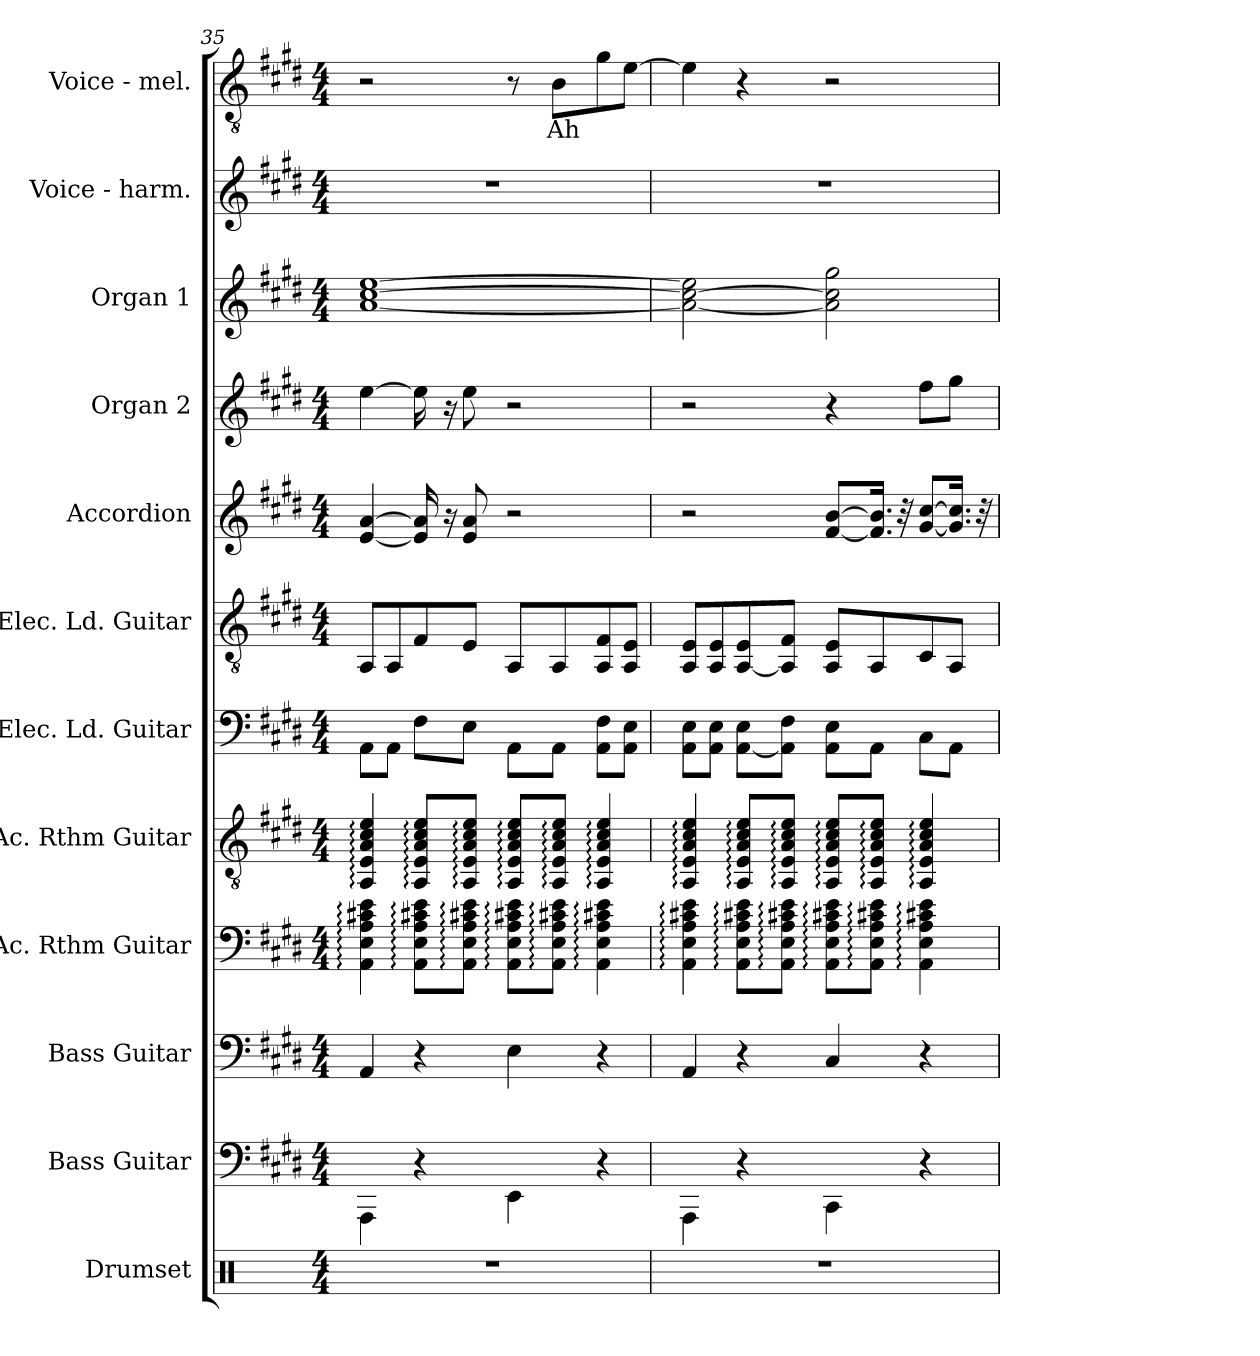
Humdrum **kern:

**kern	**kern	**kern	**kern	**kern	**kern	**kern	**kern	**kern	**kern	**kern	**kern	**text
*part12	*part11	*part10	*part9	*part8	*part7	*part6	*part5	*part4	*part3	*part2	*part1	*part1
*staff12	*staff11	*staff10	*staff9	*staff8	*staff7	*staff6	*staff5	*staff4	*staff3	*staff2	*staff1	*staff1
*I"Drumset	*I"Bass Guitar	*I"Bass Guitar	*I"Ac. Rthm Guitar	*I"Ac. Rthm Guitar	*I"Elec. Ld. Guitar	*I"Elec. Ld. Guitar	*I"Accordion	*I"Organ 2	*I"Organ 1	*I"Voice - harm.	*I"Voice - mel.	*
*I'Drums	*I'Bass	*I'Bass	*I'R. Guit.	*I'R. Guit.	*I'Ld. Guit.	*I'Ld. Guit.	*I'Acc.	*I'Org. 2	*I'Org. 1	*I'Harm.	*I'Mel.	*
*clefX	*	*clefF4	*	*clefGv2	*	*clefGv2	*clefG2	*clefG2	*clefG2	*clefG2	*clefGv2	*
*	*ITrd7c12	*ITrd7c12	*	*	*	*	*	*	*	*	*	*
*k[]	*k[f#c#g#d#]	*k[f#c#g#d#]	*k[f#c#g#d#]	*k[f#c#g#d#]	*k[f#c#g#d#]	*k[f#c#g#d#]	*k[f#c#g#d#]	*k[f#c#g#d#]	*k[f#c#g#d#]	*k[f#c#g#d#]	*k[f#c#g#d#]	*
*M4/4	*M4/4	*M4/4	*M4/4	*M4/4	*M4/4	*M4/4	*M4/4	*M4/4	*M4/4	*M4/4	*M4/4	*
=35	=35	=35	=35	=35	=35	=35	=35	=35	=35	=35	=35	=35
1r	4AAAA\	4AAA/	4AA\: 4E\: 4A\: 4c#X\: 4e\:	4AA/: 4E/: 4A/: 4c#/: 4e/:	8AA\L	8AA/L	[4e/ [4a/	[4ee\	[1a [1cc# [1ee	1r	2r	.
.	.	.	.	.	8AA\J	8AA/	.	.	.	.	.	.
.	4r	4r	8AA:\ 8E:\ 8A:\ 8c#X:\ 8e:\L	8AA/: 8E/: 8A/: 8c#/: 8e/:L	8F#\L	8F#/	16e/] 16a/]	16ee\]	.	.	.	.
.	.	.	.	.	.	.	16r	16r	.	.	.	.
.	.	.	8AA:\ 8E:\ 8A:\ 8c#X:\ 8e:\J	8AA/: 8E/: 8A/: 8c#/: 8e/:J	8E\J	8E/J	8e/ 8a/	8ee\	.	.	.	.
.	4EEE\	4EE\	8AA:\ 8E:\ 8A:\ 8c#X:\ 8e:\L	8AA/: 8E/: 8A/: 8c#/: 8e/:L	8AA\L	8AA/L	2r	2r	.	.	8r	.
!	!	!	!	!	!	!	!	!	!	!	!	!LO:LY:b
.	.	.	8AA:\ 8E:\ 8A:\ 8c#X:\ 8e:\J	8AA/: 8E/: 8A/: 8c#/: 8e/:J	8AA\J	8AA/	.	.	.	.	8B\L	Ah
.	4r	4r	4AA\: 4E\: 4A\: 4c#X\: 4e\:	4AA/: 4E/: 4A/: 4c#/: 4e/:	8AA\ 8F#\L	8AA/ 8F#/	.	.	.	.	8g#\	.
.	.	.	.	.	8AA\ 8E\J	8AA/ 8E/J	.	.	.	.	[8e\J	.
!!LO:PB:g=z
=36	=36	=36	=36	=36	=36	=36	=36	=36	=36	=36	=36	=36
1r	4AAAA\	4AAA/	4AA\: 4E\: 4A\: 4c#X\: 4e\:	4AA/: 4E/: 4A/: 4c#/: 4e/:	8AA\ 8E\L	8AA/ 8E/L	2r	2r	2a\_ 2cc#\_ 2ee\]	1r	4e\]	.
.	.	.	.	.	8AA\ 8E\J	8AA/ 8E/	.	.	.	.	.	.
.	4r	4r	8AA:\ 8E:\ 8A:\ 8c#X:\ 8e:\L	8AA/: 8E/: 8A/: 8c#/: 8e/:L	[8AA\ 8E\L	[8AA/ 8E/	.	.	.	.	4r	.
.	.	.	8AA:\ 8E:\ 8A:\ 8c#X:\ 8e:\J	8AA/: 8E/: 8A/: 8c#/: 8e/:J	8AA]\ 8F#\J	8AA/] 8F#/J	.	.	.	.	.	.
.	4CCC#\	4CC#/	8AA:\ 8E:\ 8A:\ 8c#X:\ 8e:\L	8AA/: 8E/: 8A/: 8c#/: 8e/:L	8AA\ 8E\L	8AA/ 8E/L	[8f#/ [8b/L	4r	2a\] 2cc#\] 2gg#\	.	2r	.
.	.	.	8AA:\ 8E:\ 8A:\ 8c#X:\ 8e:\J	8AA/: 8E/: 8A/: 8c#/: 8e/:J	8AA\J	8AA/	16.f#]/ 16.b]/Jk	.	.	.	.	.
.	.	.	.	.	.	.	32r	.	.	.	.	.
.	4r	4r	4AA\: 4E\: 4A\: 4c#X\: 4e\:	4AA/: 4E/: 4A/: 4c#/: 4e/:	8C#\L	8C#/	[8g#/ [8cc#/L	8ff#\L	.	.	.	.
.	.	.	.	.	8AA\J	8AA/J	16.g#]/ 16.cc#]/Jk	8gg#\J	.	.	.	.
.	.	.	.	.	.	.	32r	.	.	.	.	.
=	=	=	=	=	=	=	=	=	=	=	=	=
*-	*-	*-	*-	*-	*-	*-	*-	*-	*-	*-	*-	*-
